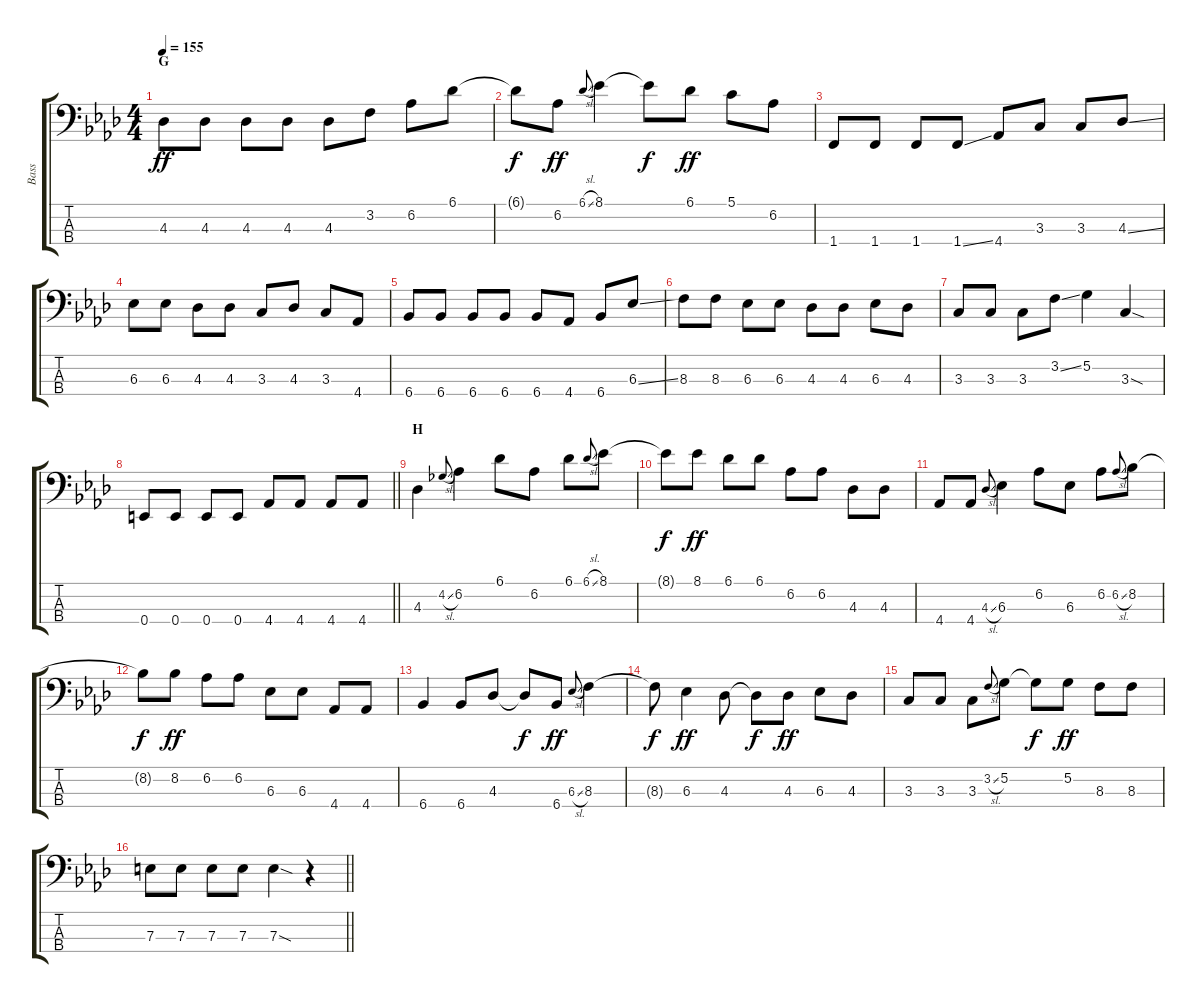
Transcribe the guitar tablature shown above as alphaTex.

\track ("Bass" "Bass") {instrument electricbasspick}
\staff {score tabs}
\tuning (G2 D2 A1 E1) {hide}
\ts (4 4)
\section ("" "G")
\tempo 155
\clef f4
\ks ab
4.3.8{dy ff} 4.3.8 4.3.8 4.3.8 4.3.8 3.2.8 6.2.8 6.1.8 |
6.1{t}.8{dy f} 6.2.8{dy ff} 6.1{sl}.8{gr onbeat} 8.1.4 8.1{t}.8{dy f} 6.1.8{dy ff} 5.1.8 6.2.8 |
1.4.8 1.4.8 1.4.8 1.4{ss}.8 4.4.8 3.3.8 3.3.8 4.3{ss}.8 |
6.3.8 6.3.8 4.3.8 4.3.8 3.3.8 4.3.8 3.3.8 4.4.8 |
6.4.8 6.4.8 6.4.8 6.4.8 6.4.8 4.4.8 6.4.8 6.3{ss}.8 |
8.3.8 8.3.8 6.3.8 6.3.8 4.3.8 4.3.8 6.3.8 4.3.8 |
3.3.8 3.3.8 3.3.8 3.2{ss}.8 5.2.4 3.3{sod}.4 |
\barLineRight lightlight
0.4.8 0.4.8 0.4.8 0.4.8 4.4.8 4.4.8 4.4.8 4.4.8 |
\section ("" "H")
4.3.4 4.2{sl}.8{gr onbeat} 6.2.4 6.1.8 6.2.8 6.1.8 6.1{sl}.8{gr onbeat} 8.1.8 |
8.1{t}.8{dy f} 8.1.8{dy ff} 6.1.8 6.1.8 6.2.8 6.2.8 4.3.8 4.3.8 |
4.4.8 4.4.8 4.3{sl}.8{gr onbeat} 6.3.4 6.2.8 6.3.8 6.2.8 6.2{sl}.8{gr onbeat} 8.2.8 |
8.2{t}.8{dy f} 8.2.8{dy ff} 6.2.8 6.2.8 6.3.8 6.3.8 4.4.8 4.4.8 |
6.4.4 6.4.8 4.3.8 4.3{t}.8{dy f} 6.4.8{dy ff} 6.3{sl}.8{gr onbeat} 8.3.4 |
8.3{t}.8{dy f} 6.3.4{dy ff} 4.3.8 4.3{t}.8{dy f} 4.3.8{dy ff} 6.3.8 4.3.8 |
3.3.8 3.3.8 3.3.8 3.2{sl}.8{gr onbeat} 5.2.8 5.2{t}.8{dy f} 5.2.8{dy ff} 8.3.8 8.3.8 |
\barLineRight lightlight
7.3.8 7.3.8 7.3.8 7.3.8 7.3{sod}.4 r.4
